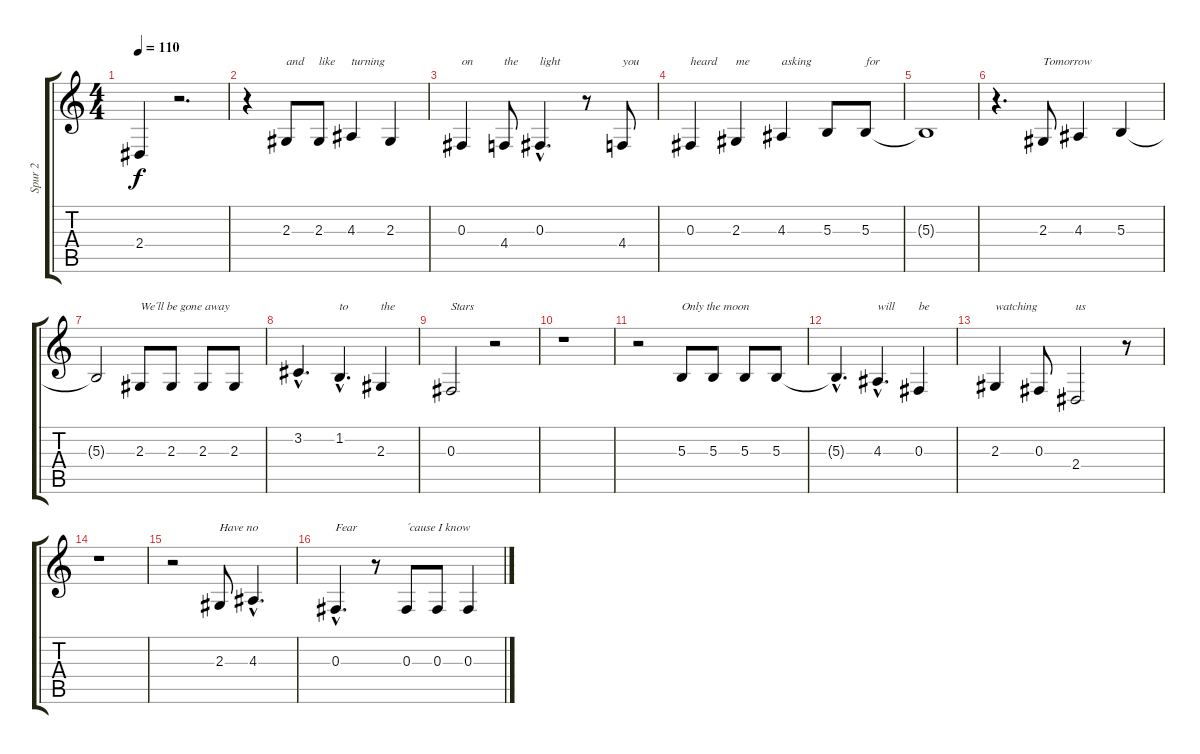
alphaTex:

\track ("Spur 2" "Spur 2") {instrument lead6voice}
\staff {score tabs}
\tuning (Eb4 Bb3 Gb3 Db3 Ab2 Eb2) {hide}
\ts (4 4)
\tempo 110
\clef g2
\ks c
2.4{t}.4{dy f} r.2{d} |
r.4 2.3.8{txt "and"} 2.3.8{txt "like"} 4.3.4{txt "turning"} 2.3.4 |
0.3.4{txt "on"} 4.4.8{txt "the"} 0.3{hac}.4{d txt "light"} r.8 4.4.8{txt "you"} |
0.3.4{txt "heard"} 2.3.4{txt "me"} 4.3.4{txt "asking"} 5.3.8 5.3.8{txt "for"} |
5.3{t}.1 |
r.4{d} 2.3.8{txt "Tomorrow"} 4.3.4 5.3.4 |
5.3{t}.2 2.3.8{txt "We´ll be gone away"} 2.3.8 2.3.8 2.3.8 |
3.2{hac}.4{d} 1.2{hac}.4{d txt "to"} 2.3.4{txt "the"} |
0.3.2{txt "Stars"} r.2 |
r.1 |
r.2 5.3.8{txt "Only the moon"} 5.3.8 5.3.8 5.3.8 |
5.3{hac t}.4{d} 4.3{hac}.4{d txt "will"} 0.3.4{txt "be"} |
2.3.4{txt "watching"} 0.3.8 2.4.2{txt "us"} r.8 |
r.1 |
r.2 2.3.8{txt "Have no"} 4.3{hac}.4{d} |
0.3{hac}.4{d txt "Fear"} r.8 0.3.8{txt "´cause I know"} 0.3.8 0.3.4
